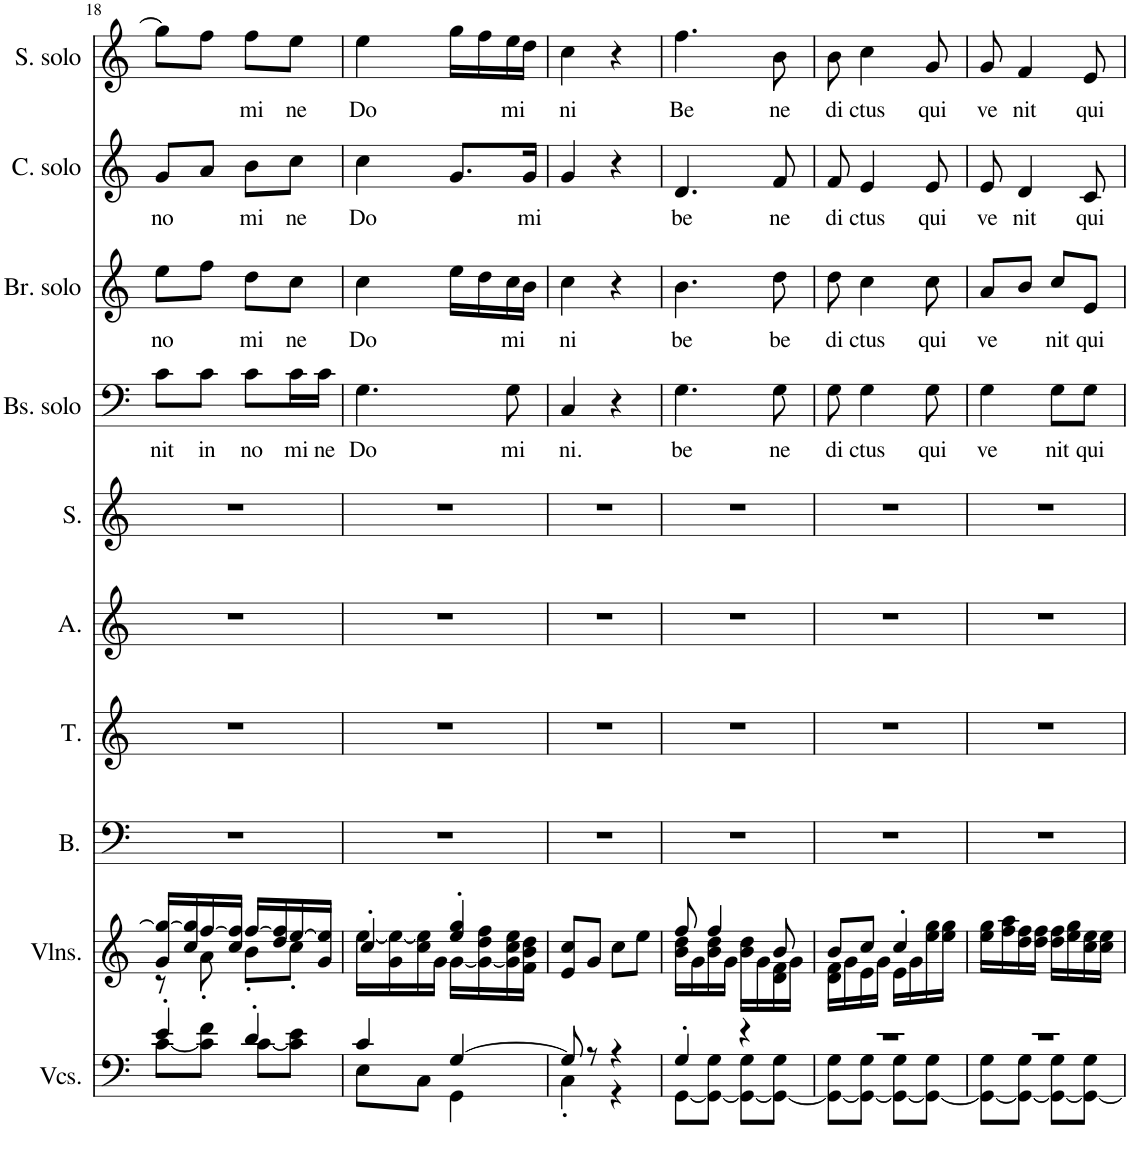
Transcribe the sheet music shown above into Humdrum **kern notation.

**kern	**kern	**kern	**kern	**kern	**kern	**kern	**text	**kern	**text	**kern	**text	**kern	**text
*part10	*part9	*part8	*part7	*part6	*part5	*part4	*part4	*part3	*part3	*part2	*part2	*part1	*part1
*staff10	*staff9	*staff8	*staff7	*staff6	*staff5	*staff4	*staff4	*staff3	*staff3	*staff2	*staff2	*staff1	*staff1
*I"Violoncelles, Accompaniment: Left	*I"Violons, Accompaniment: Right	*I"Bass	*I"Ténor	*I"Alto	*I"Soprano	*I"Bass solo	*	*I"Baryton solo	*	*I"Contralto solo	*	*I"Soprano solo	*
*I'Vcs.	*I'Vlns.	*I'B.	*I'T.	*I'A.	*I'S.	*I'Bs. solo	*	*I'Br. solo	*	*I'C. solo	*	*I'S. solo	*
!!LO:PB:g=z
*clefF4	*clefG2	*clefF4	*clefG2	*clefG2	*clefG2	*clefF4	*	*clefG2	*	*clefG2	*	*clefG2	*
*	*	*	*	*	*	*	*	*Trd7c12	*	*	*	*	*
*k[]	*k[]	*k[]	*k[]	*k[]	*k[]	*k[]	*	*k[]	*	*k[]	*	*k[]	*
*M2/4	*M2/4	*M2/4	*M2/4	*M2/4	*M2/4	*M2/4	*	*M2/4	*	*M2/4	*	*M2/4	*
=18	=18	=18	=18	=18	=18	=18	=18	=18	=18	=18	=18	=18	=18
*^	*^	*	*	*	*	*	*	*	*	*	*	*	*
!	!	!	!	!	!	!	!	!	!LO:LY:b	!	!LO:LY:b	!	!LO:LY:b	!	!
4e'/	[8c\L	16g/ 16gg/_LL	8r	2r	2r	2r	2r	8c\L	nit	8ee\L	no	8g/L	no	8gg\L]	.
.	.	16cc/ 16gg/]	.	.	.	.	.	.	.	.	.	.	.	.	.
!	!	!	!	!	!	!	!	!	!LO:LY:b	!	!	!	!	!	!
.	8c\] 8f\J	[16ff/	8a'\	.	.	.	.	8c\J	in	8ff\J	.	8a/J	.	8ff\J	.
.	.	16cc/ 16ff/]JJ	.	.	.	.	.	.	.	.	.	.	.	.	.
!	!	!	!	!	!	!	!	!	!LO:LY:b	!	!LO:LY:b	!	!LO:LY:b	!	!LO:LY:b
4d'/	[8c\L	[16ff/LL	8b'\L	.	.	.	.	8c\L	no	8dd\L	mi	8b\L	mi	8ff\L	mi
.	.	16dd/ 16ff/]	.	.	.	.	.	.	.	.	.	.	.	.	.
!	!	!	!	!	!	!	!	!	!LO:LY:b	!	!LO:LY:b	!	!LO:LY:b	!	!LO:LY:b
.	8c\] 8e\J	[16ee/	8cc'\J	.	.	.	.	16c\L	mi	8cc\J	ne	8cc\J	ne	8ee\J	ne
!	!	!	!	!	!	!	!	!	!LO:LY:b	!	!	!	!	!	!
.	.	16g/ 16ee/]JJ	.	.	.	.	.	16c\JJ	ne	.	.	.	.	.	.
=19	=19	=19	=19	=19	=19	=19	=19	=19	=19	=19	=19	=19	=19	=19	=19
!	!	!	!	!	!	!	!	!	!LO:LY:b	!	!LO:LY:b	!	!LO:LY:b	!	!LO:LY:b
4c/	8E\L	4cc'/	[16ee\LL	2r	2r	2r	2r	4.G\	Do	4cc\	Do	4cc\	Do	4ee\	Do
.	.	.	16g\ 16ee\_	.	.	.	.	.	.	.	.	.	.	.	.
.	8C\J	.	16cc\ 16ee\]	.	.	.	.	.	.	.	.	.	.	.	.
.	.	.	16g\JJ	.	.	.	.	.	.	.	.	.	.	.	.
[4G/	4GG\	4ee/' 4gg/'	[16g\LL	.	.	.	.	.	.	16ee\LL	.	8.g/L	.	16gg\LL	.
.	.	.	16g\_ 16dd\ 16ff\	.	.	.	.	.	.	16dd\	.	.	.	16ff\	.
!	!	!	!	!	!	!	!	!	!LO:LY:b	!	!LO:LY:b	!	!	!	!LO:LY:b
.	.	.	16g\] 16cc\ 16ee\	.	.	.	.	8G\	mi	16cc\	mi	.	.	16ee\	mi
!	!	!	!	!	!	!	!	!	!	!	!	!	!LO:LY:b	!	!
.	.	.	16f\ 16b\ 16dd\JJ	.	.	.	.	.	.	16b\JJ	.	16g/Jk	mi	16dd\JJ	.
=20	=20	=20	=20	=20	=20	=20	=20	=20	=20	=20	=20	=20	=20	=20	=20
!	!	!	!	!	!	!	!	!	!LO:LY:b	!	!LO:LY:b	!	!	!	!LO:LY:b
*	*	*v	*v	*	*	*	*	*	*	*	*	*	*	*	*
8G/]	4C'\	8e/ 8cc/L	2r	2r	2r	2r	4C/	ni.	4cc\	ni	4g/	.	4cc\	ni
8r	.	8g/J	.	.	.	.	.	.	.	.	.	.	.	.
4r	4r	8cc\L	.	.	.	.	4r	.	4r	.	4r	.	4r	.
.	.	8ee\J	.	.	.	.	.	.	.	.	.	.	.	.
=21	=21	=21	=21	=21	=21	=21	=21	=21	=21	=21	=21	=21	=21	=21
*	*	*^	*	*	*	*	*	*	*	*	*	*	*	*
!	!	!	!	!	!	!	!	!	!LO:LY:b	!	!LO:LY:b	!	!LO:LY:b	!	!LO:LY:b
4G'/	[8GG\L	8ff/	16b\ 16dd\LL	2r	2r	2r	2r	4.G\	be	4.b\	be	4.d/	be	4.ff\	Be
.	.	.	16g\	.	.	.	.	.	.	.	.	.	.	.	.
.	8GG\_ 8G\J	4ff/	16b\ 16dd\	.	.	.	.	.	.	.	.	.	.	.	.
.	.	.	16g\JJ	.	.	.	.	.	.	.	.	.	.	.	.
4r	8GG\_ 8G\L	.	16b\ 16dd\LL	.	.	.	.	.	.	.	.	.	.	.	.
.	.	.	16g\	.	.	.	.	.	.	.	.	.	.	.	.
!	!	!	!	!	!	!	!	!	!LO:LY:b	!	!LO:LY:b	!	!LO:LY:b	!	!LO:LY:b
.	8GG\_ 8G\J	8b/	16d\ 16f\	.	.	.	.	8G\	ne	8dd\	be	8f/	ne	8b\	ne
.	.	.	16g\JJ	.	.	.	.	.	.	.	.	.	.	.	.
=22	=22	=22	=22	=22	=22	=22	=22	=22	=22	=22	=22	=22	=22	=22	=22
!	!	!	!	!	!	!	!	!	!LO:LY:b	!	!LO:LY:b	!	!LO:LY:b	!	!LO:LY:b
2r	8GG\_ 8G\L	8b/L	16d\ 16f\LL	2r	2r	2r	2r	8G\	di	8dd\	di	8f/	di	8b\	di
.	.	.	16g\	.	.	.	.	.	.	.	.	.	.	.	.
!	!	!	!	!	!	!	!	!	!LO:LY:b	!	!LO:LY:b	!	!LO:LY:b	!	!LO:LY:b
.	8GG\_ 8G\J	8cc/J	16e\	.	.	.	.	4G\	ctus	4cc\	ctus	4e/	ctus	4cc\	ctus
.	.	.	16g\JJ	.	.	.	.	.	.	.	.	.	.	.	.
.	8GG\_ 8G\L	4cc'/	16e\LL	.	.	.	.	.	.	.	.	.	.	.	.
.	.	.	16g\	.	.	.	.	.	.	.	.	.	.	.	.
!	!	!	!	!	!	!	!	!	!LO:LY:b	!	!LO:LY:b	!	!LO:LY:b	!	!LO:LY:b
.	8GG\_ 8G\J	.	16ee\ 16gg\	.	.	.	.	8G\	qui	8cc\	qui	8e/	qui	8g/	qui
.	.	.	16ee\ 16gg\JJ	.	.	.	.	.	.	.	.	.	.	.	.
=23	=23	=23	=23	=23	=23	=23	=23	=23	=23	=23	=23	=23	=23	=23	=23
!	!	!	!	!	!	!	!	!	!LO:LY:b	!	!LO:LY:b	!	!LO:LY:b	!	!LO:LY:b
*	*	*v	*v	*	*	*	*	*	*	*	*	*	*	*	*
2r	8GG\_ 8G\L	16ee\ 16gg\LL	2r	2r	2r	2r	4G\	ve	8a/L	ve	8e/	ve	8g/	ve
.	.	16ff\ 16aa\	.	.	.	.	.	.	.	.	.	.	.	.
!	!	!	!	!	!	!	!	!	!	!	!	!LO:LY:b	!	!LO:LY:b
.	8GG\_ 8G\J	16dd\ 16ff\	.	.	.	.	.	.	8b/J	.	4d/	nit	4f/	nit
.	.	16dd\ 16ff\JJ	.	.	.	.	.	.	.	.	.	.	.	.
!	!	!	!	!	!	!	!	!LO:LY:b	!	!LO:LY:b	!	!	!	!
.	8GG\_ 8G\L	16dd\ 16ff\LL	.	.	.	.	8G\L	nit	8cc/L	nit	.	.	.	.
.	.	16ee\ 16gg\	.	.	.	.	.	.	.	.	.	.	.	.
!	!	!	!	!	!	!	!	!LO:LY:b	!	!LO:LY:b	!	!LO:LY:b	!	!LO:LY:b
.	8GG\_ 8G\J	16cc\ 16ee\	.	.	.	.	8G\J	qui	8e/J	qui	8c/	qui	8e/	qui
.	.	16cc\ 16ee\JJ	.	.	.	.	.	.	.	.	.	.	.	.
*v	*v	*	*	*	*	*	*	*	*	*	*	*	*	*
=	=	=	=	=	=	=	=	=	=	=	=	=	=
*-	*-	*-	*-	*-	*-	*-	*-	*-	*-	*-	*-	*-	*-
